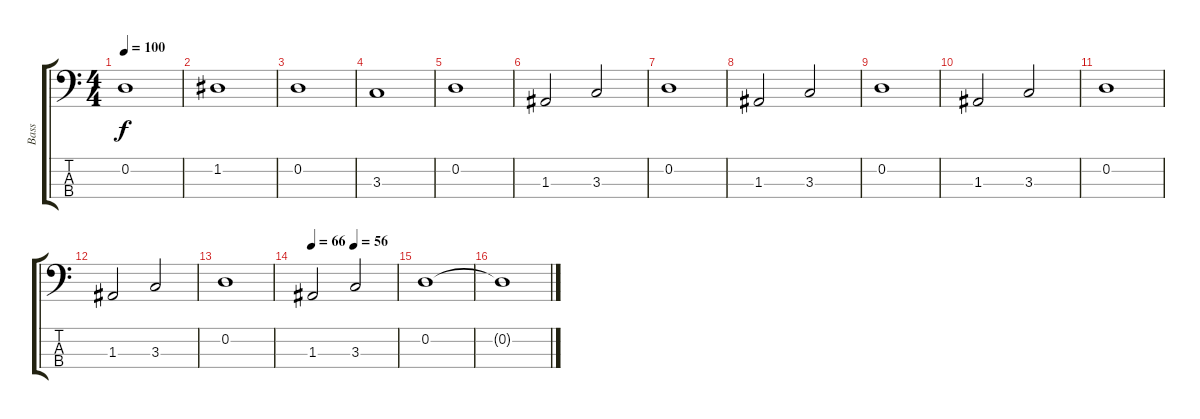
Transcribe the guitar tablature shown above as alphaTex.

\track ("Bass" "Bass") {instrument electricbassfinger}
\staff {score tabs}
\tuning (G2 D2 A1 E1) {hide}
\ts (4 4)
\tempo 100
\clef f4
\ks c
0.2.1{dy f} |
1.2.1 |
0.2.1 |
3.3.1 |
0.2.1 |
1.3.2 3.3.2 |
0.2.1 |
1.3.2 3.3.2 |
0.2.1 |
1.3.2 3.3.2 |
0.2.1 |
1.3.2 3.3.2 |
0.2.1 |
\tempo 66
\tempo (56 0.5)
1.3.2 3.3.2 |
0.2.1 |
0.2{t}.1
